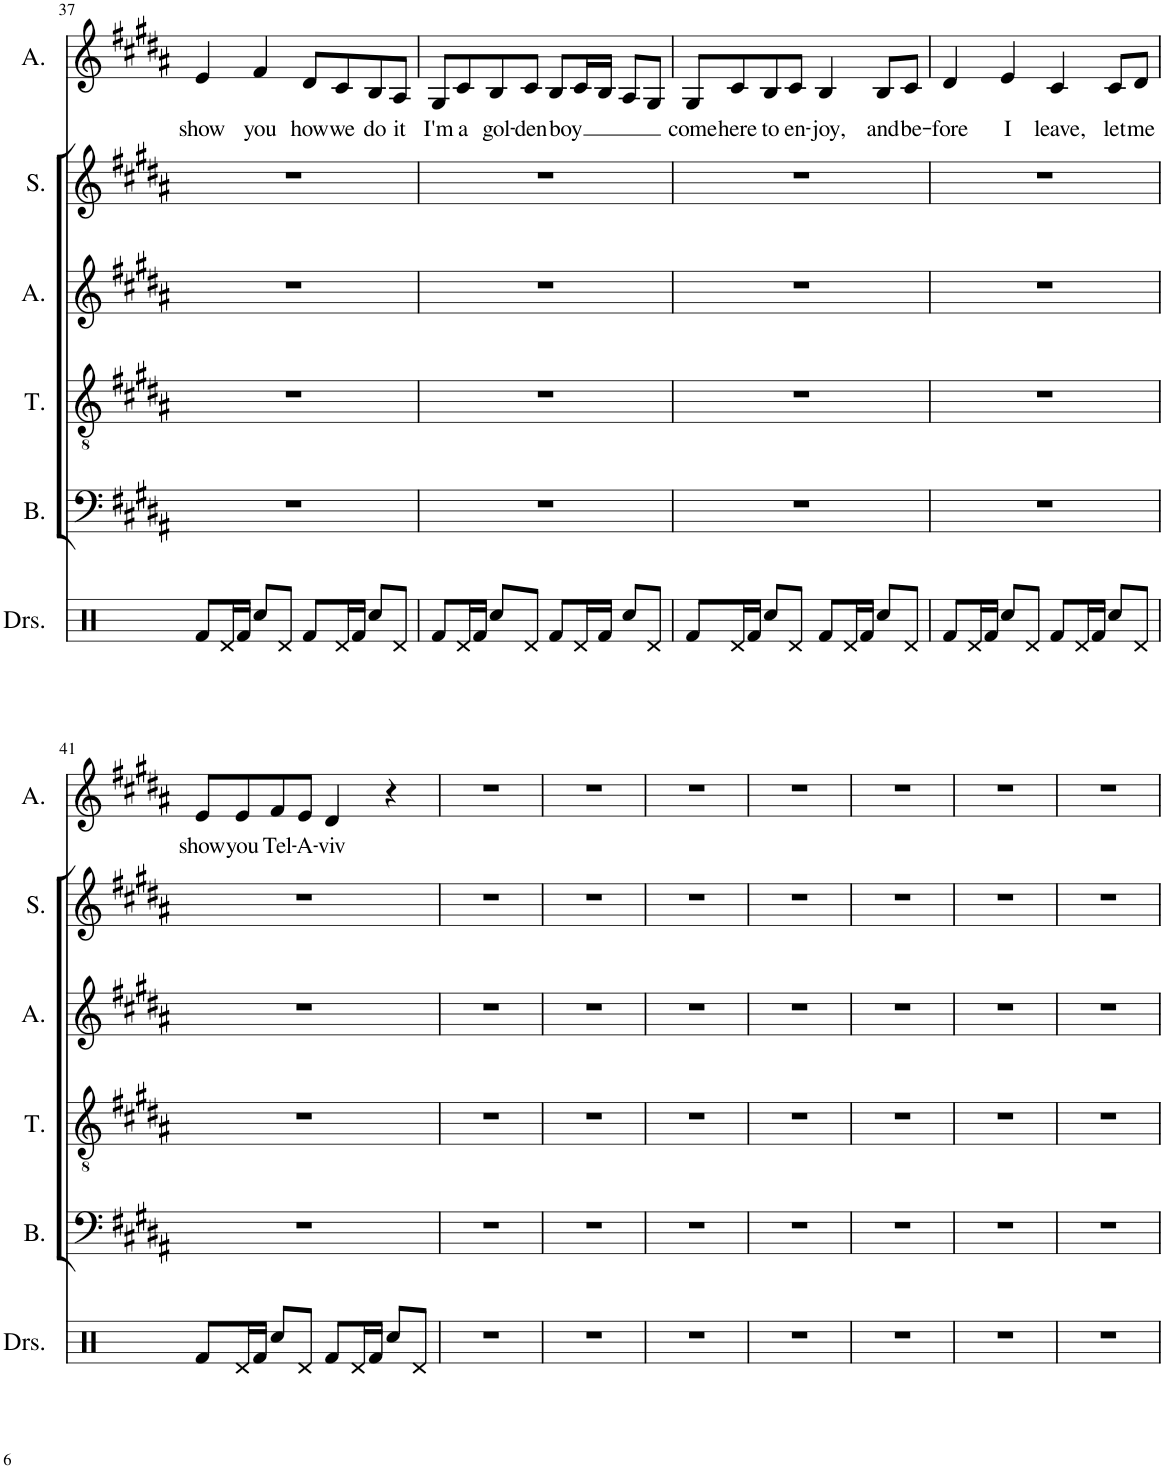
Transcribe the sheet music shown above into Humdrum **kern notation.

**kern	**kern	**kern	**kern	**kern	**kern	**text
*part6	*part5	*part4	*part3	*part2	*part1	*part1
*staff6	*staff5	*staff4	*staff3	*staff2	*staff1	*staff1
*I"Drumset	*I"Bass	*I"Tenor	*I"Alto	*I"Soprano	*I"Alto	*
*I'Drs.	*I'B.	*I'T.	*I'A.	*I'S.	*I'A.	*
!!LO:PB:g=z
*clefX	*clefF4	*clefGv2	*clefG2	*clefG2	*clefG2	*
*k[]	*k[f#c#g#d#a#]	*k[f#c#g#d#a#]	*k[f#c#g#d#a#]	*k[f#c#g#d#a#]	*k[f#c#g#d#a#]	*
*M4/4	*M4/4	*M4/4	*M4/4	*M4/4	*M4/4	*
=37	=37	=37	=37	=37	=37	=37
!	!	!	!	!	!	!LO:LY:b
8Rf/L	1r	1r	1r	1r	4e/	show
16Rd/L	.	.	.	.	.	.
16Rf/JJ	.	.	.	.	.	.
!	!	!	!	!	!	!LO:LY:b
8Rcc/L	.	.	.	.	4f#/	you
8Rd/J	.	.	.	.	.	.
!	!	!	!	!	!	!LO:LY:b
8Rf/L	.	.	.	.	8d#/L	how
!	!	!	!	!	!	!LO:LY:b
16Rd/L	.	.	.	.	8c#/	we
16Rf/JJ	.	.	.	.	.	.
!	!	!	!	!	!	!LO:LY:b
8Rcc/L	.	.	.	.	8B/	do
!	!	!	!	!	!	!LO:LY:b
8Rd/J	.	.	.	.	8A#/J	it
=38	=38	=38	=38	=38	=38	=38
!	!	!	!	!	!	!LO:LY:b
8Rf/L	1r	1r	1r	1r	8G#/L	I'm
!	!	!	!	!	!	!LO:LY:b
16Rd/L	.	.	.	.	8c#/	a
16Rf/JJ	.	.	.	.	.	.
!	!	!	!	!	!	!LO:LY:b
8Rcc/L	.	.	.	.	8B/	gol-
!	!	!	!	!	!	!LO:LY:b
8Rd/J	.	.	.	.	8c#/J	-den
!	!	!	!	!	!	!LO:LY:b
8Rf/L	.	.	.	.	8B/L	boy
16Rd/L	.	.	.	.	16c#/L	.
16Rf/JJ	.	.	.	.	16B/JJ	.
8Rcc/L	.	.	.	.	8A#/L	.
8Rd/J	.	.	.	.	8G#/J	.
=39	=39	=39	=39	=39	=39	=39
!	!	!	!	!	!	!LO:LY:b
8Rf/L	1r	1r	1r	1r	8G#/L	come
!	!	!	!	!	!	!LO:LY:b
16Rd/L	.	.	.	.	8c#/	here
16Rf/JJ	.	.	.	.	.	.
!	!	!	!	!	!	!LO:LY:b
8Rcc/L	.	.	.	.	8B/	to
!	!	!	!	!	!	!LO:LY:b
8Rd/J	.	.	.	.	8c#/J	en-
!	!	!	!	!	!	!LO:LY:b
8Rf/L	.	.	.	.	4B/	-joy,
16Rd/L	.	.	.	.	.	.
16Rf/JJ	.	.	.	.	.	.
!	!	!	!	!	!	!LO:LY:b
8Rcc/L	.	.	.	.	8B/L	and
!	!	!	!	!	!	!LO:LY:b
8Rd/J	.	.	.	.	8c#/J	be-
=40	=40	=40	=40	=40	=40	=40
!	!	!	!	!	!	!LO:LY:b
8Rf/L	1r	1r	1r	1r	4d#/	-fore
16Rd/L	.	.	.	.	.	.
16Rf/JJ	.	.	.	.	.	.
!	!	!	!	!	!	!LO:LY:b
8Rcc/L	.	.	.	.	4e/	I
8Rd/J	.	.	.	.	.	.
!	!	!	!	!	!	!LO:LY:b
8Rf/L	.	.	.	.	4c#/	leave,
16Rd/L	.	.	.	.	.	.
16Rf/JJ	.	.	.	.	.	.
!	!	!	!	!	!	!LO:LY:b
8Rcc/L	.	.	.	.	8c#/L	let
!	!	!	!	!	!	!LO:LY:b
8Rd/J	.	.	.	.	8d#/J	me
!!LO:LB:g=z
=41	=41	=41	=41	=41	=41	=41
!	!	!	!	!	!	!LO:LY:b
8Rf/L	1r	1r	1r	1r	8e/L	show
!	!	!	!	!	!	!LO:LY:b
16Rd/L	.	.	.	.	8e/	you
16Rf/JJ	.	.	.	.	.	.
!	!	!	!	!	!	!LO:LY:b
8Rcc/L	.	.	.	.	8f#/	Tel-
!	!	!	!	!	!	!LO:LY:b
8Rd/J	.	.	.	.	8e/J	-A-
!	!	!	!	!	!	!LO:LY:b
8Rf/L	.	.	.	.	4d#/	-viv
16Rd/L	.	.	.	.	.	.
16Rf/JJ	.	.	.	.	.	.
8Rcc/L	.	.	.	.	4r	.
8Rd/J	.	.	.	.	.	.
=42	=42	=42	=42	=42	=42	=42
1r	1r	1r	1r	1r	1r	.
=43	=43	=43	=43	=43	=43	=43
1r	1r	1r	1r	1r	1r	.
=44	=44	=44	=44	=44	=44	=44
1r	1r	1r	1r	1r	1r	.
=45	=45	=45	=45	=45	=45	=45
1r	1r	1r	1r	1r	1r	.
=46	=46	=46	=46	=46	=46	=46
1r	1r	1r	1r	1r	1r	.
=47	=47	=47	=47	=47	=47	=47
1r	1r	1r	1r	1r	1r	.
=48	=48	=48	=48	=48	=48	=48
1r	1r	1r	1r	1r	1r	.
=	=	=	=	=	=	=
*-	*-	*-	*-	*-	*-	*-
